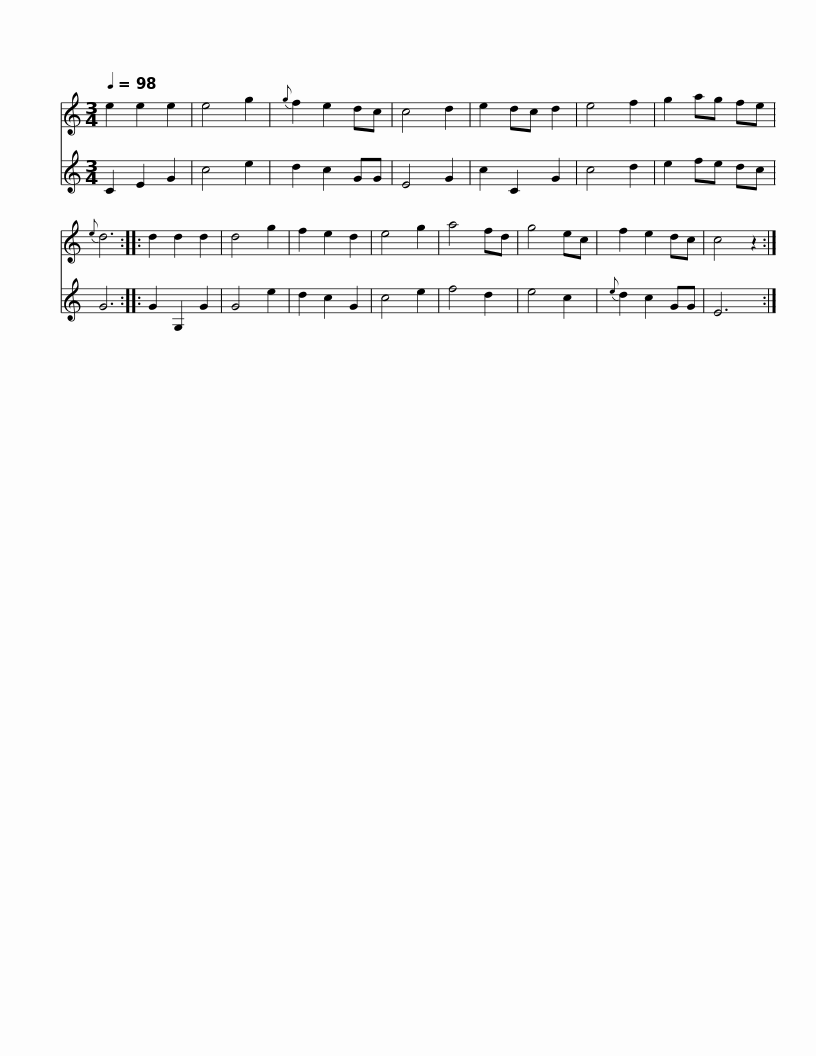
X:1
%%score 1 2
L:1/8
Q:1/4=98
M:3/4
I:linebreak $
K:none
V:1 treble transpose=-7
V:2 treble transpose=-7
V:1
[K:C] e2 e2 e2 | e4 g2 |{g} f2 e2 dc | c4 d2 | e2 dc d2 | %5
 e4 f2 | g2 ag fe |{e} d6 :: d2 d2 d2 | d4 g2 |$ %10
 f2 e2 d2 | e4 g2 | a4 fd | g4 ec | f2 e2 dc | %15
 c4 z2 :| %16
V:2
[K:C] C2 E2 G2 | c4 e2 | d2 c2 GG | E4 G2 | c2 C2 G2 | %5
 c4 d2 | e2 fe dc | G6 :: G2 G,2 G2 | G4 e2 |$ %10
 d2 c2 G2 | c4 e2 | f4 d2 | e4 c2 |{e} d2 c2 GG | %15
 E6 :| %16
